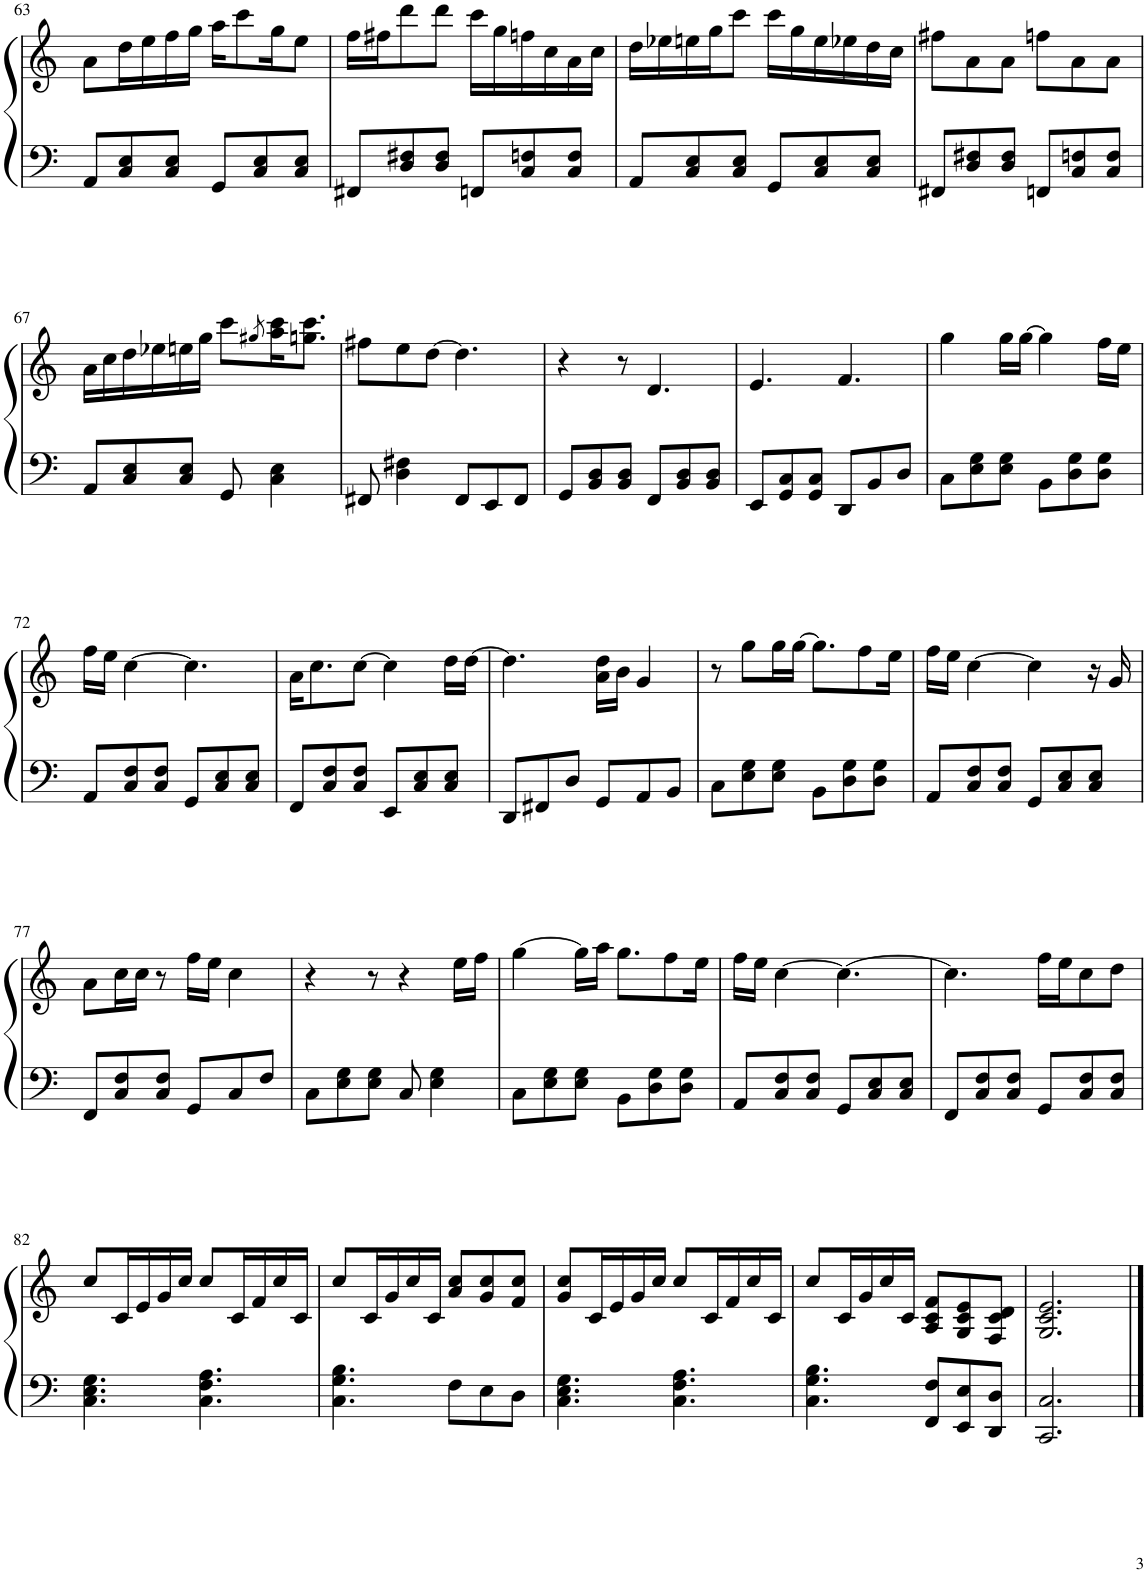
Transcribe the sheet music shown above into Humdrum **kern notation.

**kern	**kern
*part1	*part1
*staff2	*staff1
*I"Piano	*
*I'Pno.	*
!!LO:PB:g=z
*clefF4	*clefG2
*k[]	*k[]
*M6/8	*M6/8
=63	=63
8AA/L	8a\L
8C/ 8E/	16dd\L
.	16ee\
8C/ 8E/J	16ff\
.	16gg\JJ
8GG/L	16aa\KL
.	8ccc\
8C/ 8E/	.
.	16gg\K
8C/ 8E/J	8ee\J
=64	=64
8FF#X/L	16ff\LL
.	16ff#X\J
8D/ 8F#X/	8ddd\
8D/ 8F#/J	8ddd\J
8FFn/L	16ccc\LL
.	16gg\
8C/ 8Fn/	16ffn\
.	16cc\
8C/ 8F/J	16a\
.	16cc\JJ
=65	=65
8AA/L	16dd\LL
.	16ee-X\
8C/ 8E/	16een\
.	16gg\J
8C/ 8E/J	8ccc\J
8GG/L	16ccc\LL
.	16gg\
8C/ 8E/	16ee\
.	16ee-X\
8C/ 8E/J	16dd\
.	16cc\JJ
=66	=66
8FF#X/L	8ff#X\L
8D/ 8F#X/	8a\
8D/ 8F#/J	8a\J
8FFn/L	8ffn\L
8C/ 8Fn/	8a\
8C/ 8F/J	8a\J
!!LO:LB:g=z
=67	=67
8AA/L	16a\LL
.	16cc\
8C/ 8E/	16dd\
.	16ee-X\
8C/ 8E/J	16een\
.	16gg\JJ
8GG/	8ccc\L
.	8qgg#X/
4C\ 4E\	16aa\ 16ccc\K
.	8.ggn\ 8.ccc\J
=68	=68
8FF#X/	8ff#X\L
4D\ 4F#X\	8ee\
.	[8dd\J
8FF#/L	4.dd\]
8EE/	.
8FF#/J	.
=69	=69
8GG/L	4r
8BB/ 8D/	.
8BB/ 8D/J	8r
8FF/L	4.d/
8BB/ 8D/	.
8BB/ 8D/J	.
=70	=70
8EE/L	4.e/
8GG/ 8C/	.
8GG/ 8C/J	.
8DD/L	4.f/
8BB/	.
8D/J	.
=71	=71
8C\L	4gg\
8E\ 8G\	.
8E\ 8G\J	16gg\LL
.	[16gg\JJ
8BB\L	4gg\]
8D\ 8G\	.
8D\ 8G\J	16ff\LL
.	16ee\JJ
!!LO:LB:g=z
=72	=72
8AA/L	16ff\LL
.	16ee\JJ
8C/ 8F/	[4cc\
8C/ 8F/J	.
8GG/L	4.cc\]
8C/ 8E/	.
8C/ 8E/J	.
=73	=73
8FF/L	16a\KL
.	8.cc\
8C/ 8F/	.
8C/ 8F/J	[8cc\J
8EE/L	4cc\]
8C/ 8E/	.
8C/ 8E/J	16dd\LL
.	[16dd\JJ
=74	=74
8DD/L	4.dd\]
8FF#X/	.
8D/J	.
8GG/L	16a\ 16dd\LL
.	16b\JJ
8AA/	4g/
8BB/J	.
=75	=75
8C\L	8r
8E\ 8G\	8gg\L
8E\ 8G\J	16gg\L
.	[16gg\JJ
8BB\L	8.gg\L]
8D\ 8G\	.
.	8ff\
8D\ 8G\J	.
.	16ee\Jk
=76	=76
8AA/L	16ff\LL
.	16ee\JJ
8C/ 8F/	[4cc\
8C/ 8F/J	.
8GG/L	4cc\]
8C/ 8E/	.
8C/ 8E/J	16r
.	16g/
!!LO:LB:g=z
=77	=77
8FF/L	8a\L
8C/ 8F/	16cc\L
.	16cc\JJ
8C/ 8F/J	8r
8GG/L	16ff\LL
.	16ee\JJ
8C/	4cc\
8F/J	.
=78	=78
8C\L	4r
8E\ 8G\	.
8E\ 8G\J	8r
8C/	4r
4E\ 4G\	.
.	16ee\LL
.	16ff\JJ
=79	=79
8C\L	[4gg\
8E\ 8G\	.
8E\ 8G\J	16gg\LL]
.	16aa\JJ
8BB\L	8.gg\L
8D\ 8G\	.
.	8ff\
8D\ 8G\J	.
.	16ee\Jk
=80	=80
8AA/L	16ff\LL
.	16ee\JJ
8C/ 8F/	[4cc\
8C/ 8F/J	.
8GG/L	4.cc\_
8C/ 8E/	.
8C/ 8E/J	.
=81	=81
8FF/L	4.cc\]
8C/ 8F/	.
8C/ 8F/J	.
8GG/L	16ff\LL
.	16ee\J
8C/ 8F/	8cc\
8C/ 8F/J	8dd\J
!!LO:LB:g=z
=82	=82
4.C\ 4.E\ 4.G\	8cc/L
.	16c/L
.	16e/
.	16g/
.	16cc/JJ
4.C\ 4.F\ 4.A\	8cc/L
.	16c/L
.	16f/
.	16cc/
.	16c/JJ
=83	=83
4.C\ 4.G\ 4.B\	8cc/L
.	16c/L
.	16g/
.	16cc/
.	16c/JJ
8F\L	8a/ 8cc/L
8E\	8g/ 8cc/
8D\J	8f/ 8cc/J
=84	=84
4.C\ 4.E\ 4.G\	8g/ 8cc/L
.	16c/L
.	16e/
.	16g/
.	16cc/JJ
4.C\ 4.F\ 4.A\	8cc/L
.	16c/L
.	16f/
.	16cc/
.	16c/JJ
=85	=85
4.C\ 4.G\ 4.B\	8cc/L
.	16c/L
.	16g/
.	16cc/
.	16c/JJ
8FF/ 8F/L	8A/ 8c/ 8f/L
8EE/ 8E/	8G/ 8c/ 8e/
8DD/ 8D/J	8F/ 8c/ 8d/J
=86	=86
2.CC/ 2.C/	2.G/ 2.c/ 2.e/
==	==
*-	*-
